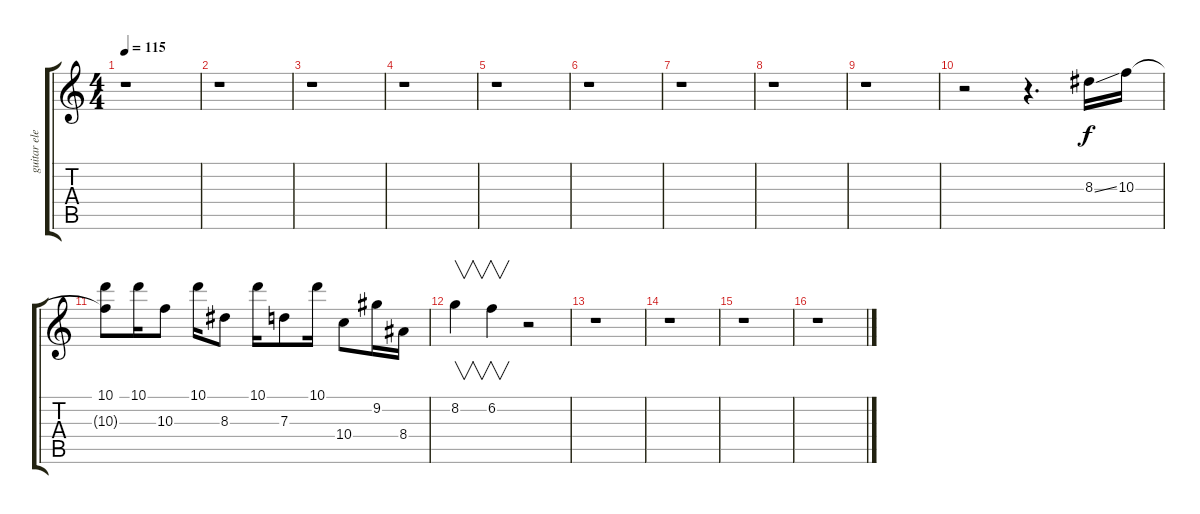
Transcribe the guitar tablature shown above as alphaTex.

\track ("guitar electrique" "guitar ele") {instrument electricguitarclean}
\staff {score tabs}
\tuning (E4 B3 G3 D3 A2 E2) {hide}
\ts (4 4)
\tempo 115
\clef g2
\ks c
r.1{dy f} |
r.1 |
r.1 |
r.1 |
r.1 |
r.1 |
r.1 |
r.1 |
r.1 |
r.2 r.4{d} 8.3{ss}.16 10.3.16 |
(10.1 10.3{t}).8 10.1.16 10.3.8 10.1.16 8.3.8 10.1.16 7.3.8 10.1.16 10.4.8 9.2.16 8.4.16 |
8.2.4{v} 6.2.4{v} r.2 |
r.1 |
r.1 |
r.1 |
r.1
